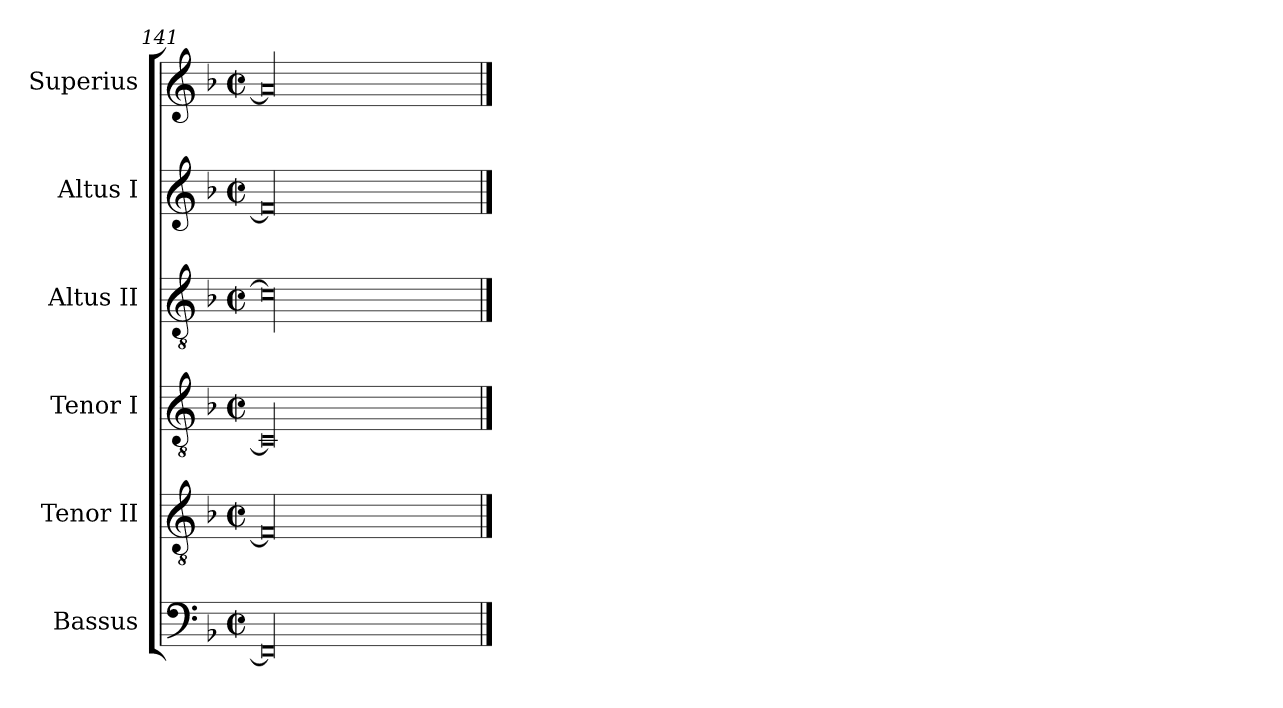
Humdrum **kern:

**kern	**kern	**kern	**kern	**kern	**kern
*part6	*part5	*part4	*part3	*part2	*part1
*staff6	*staff5	*staff4	*staff3	*staff2	*staff1
*I"Bassus	*I"Tenor II	*I"Tenor I	*I"Altus II	*I"Altus I	*I"Superius
*I'B.	*I'T.	*I'T.	*	*I'A.	*I'S.
*clefF4	*clefGv2	*clefGv2	*clefGv2	*clefG2	*clefG2
*	*ITrd7c12	*ITrd7c12	*ITrd7c12	*	*
*k[b-]	*k[b-]	*k[b-]	*k[b-]	*k[b-]	*k[b-]
*F:	*F:	*F:	*F:	*F:	*F:
*M2/2	*M2/2	*M2/2	*M2/2	*M2/2	*M2/2
*met(c|)	*met(c|)	*met(c|)	*met(c|)	*met(c|)	*met(c|)
=141	=141	=141	=141	=141	=141
00FFi]	00FFi]	00CCi]	00Ci]	00fi]	00ai]
==	==	==	==	==	==
*-	*-	*-	*-	*-	*-
